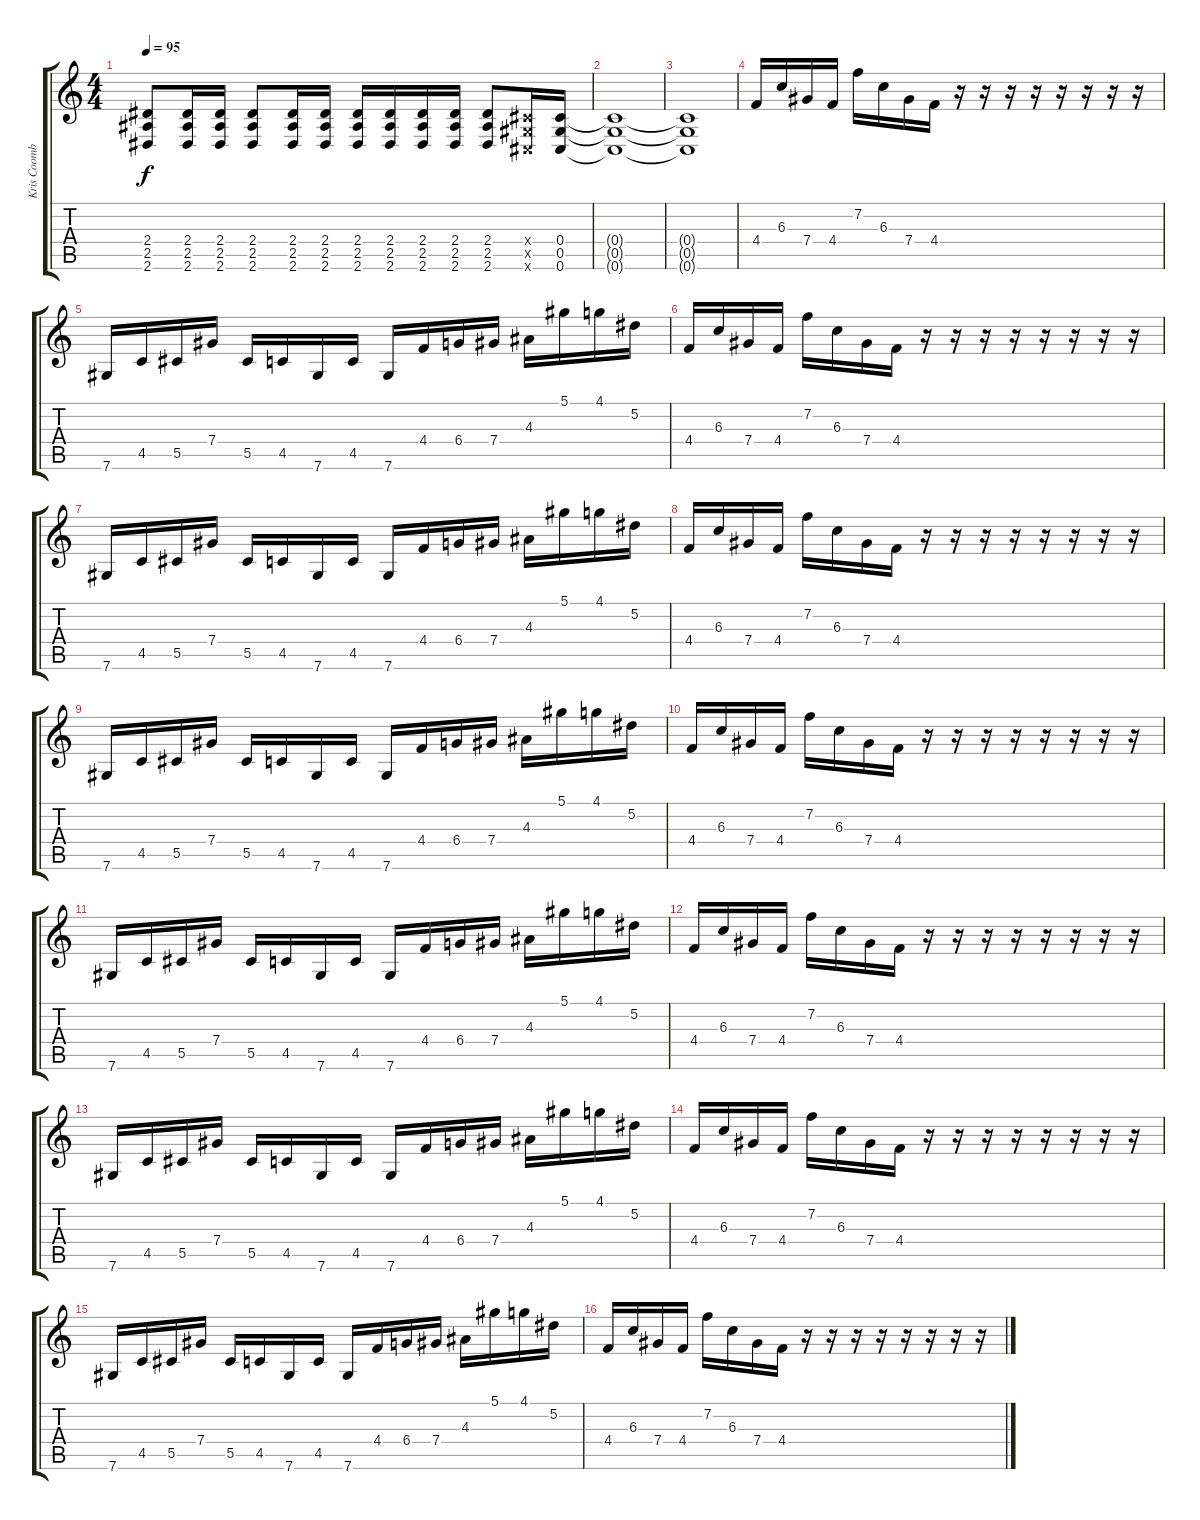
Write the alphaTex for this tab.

\track ("Kris Coombs" "Kris Coomb") {instrument distortionguitar}
\staff {score tabs}
\tuning (Eb4 Bb3 Gb3 Db3 Ab2 Db2) {hide}
\ts (4 4)
\tempo 95
\clef g2
\ks c
(2.4{t} 2.5{t} 2.6{t}).8{dy f} (2.4 2.5 2.6).16 (2.4 2.5 2.6).16 (2.4 2.5 2.6).8 (2.4 2.5 2.6).16 (2.4 2.5 2.6).16 (2.4 2.5 2.6).16 (2.4 2.5 2.6).16 (2.4 2.5 2.6).16 (2.4 2.5 2.6).16 (2.4 2.5 2.6).8 (0.4{x} 0.5{x} 0.6{x}).16 (0.4 0.5 0.6).16 |
(0.4{t} 0.5{t} 0.6{t}).1 |
(0.4{t} 0.5{t} 0.6{t}).1 |
4.4.16 6.3.16 7.4.16 4.4.16 7.2.16 6.3.16 7.4.16 4.4.16 r.16 r.16 r.16 r.16 r.16 r.16 r.16 r.16 |
7.6.16 4.5.16 5.5.16 7.4.16 5.5.16 4.5.16 7.6.16 4.5.16 7.6.16 4.4.16 6.4.16 7.4.16 4.3.16 5.1.16 4.1.16 5.2.16 |
4.4.16 6.3.16 7.4.16 4.4.16 7.2.16 6.3.16 7.4.16 4.4.16 r.16 r.16 r.16 r.16 r.16 r.16 r.16 r.16 |
7.6.16 4.5.16 5.5.16 7.4.16 5.5.16 4.5.16 7.6.16 4.5.16 7.6.16 4.4.16 6.4.16 7.4.16 4.3.16 5.1.16 4.1.16 5.2.16 |
4.4.16 6.3.16 7.4.16 4.4.16 7.2.16 6.3.16 7.4.16 4.4.16 r.16 r.16 r.16 r.16 r.16 r.16 r.16 r.16 |
7.6.16 4.5.16 5.5.16 7.4.16 5.5.16 4.5.16 7.6.16 4.5.16 7.6.16 4.4.16 6.4.16 7.4.16 4.3.16 5.1.16 4.1.16 5.2.16 |
4.4.16 6.3.16 7.4.16 4.4.16 7.2.16 6.3.16 7.4.16 4.4.16 r.16 r.16 r.16 r.16 r.16 r.16 r.16 r.16 |
7.6.16 4.5.16 5.5.16 7.4.16 5.5.16 4.5.16 7.6.16 4.5.16 7.6.16 4.4.16 6.4.16 7.4.16 4.3.16 5.1.16 4.1.16 5.2.16 |
4.4.16 6.3.16 7.4.16 4.4.16 7.2.16 6.3.16 7.4.16 4.4.16 r.16 r.16 r.16 r.16 r.16 r.16 r.16 r.16 |
7.6.16 4.5.16 5.5.16 7.4.16 5.5.16 4.5.16 7.6.16 4.5.16 7.6.16 4.4.16 6.4.16 7.4.16 4.3.16 5.1.16 4.1.16 5.2.16 |
4.4.16 6.3.16 7.4.16 4.4.16 7.2.16 6.3.16 7.4.16 4.4.16 r.16 r.16 r.16 r.16 r.16 r.16 r.16 r.16 |
7.6.16 4.5.16 5.5.16 7.4.16 5.5.16 4.5.16 7.6.16 4.5.16 7.6.16 4.4.16 6.4.16 7.4.16 4.3.16 5.1.16 4.1.16 5.2.16 |
4.4.16 6.3.16 7.4.16 4.4.16 7.2.16 6.3.16 7.4.16 4.4.16 r.16 r.16 r.16 r.16 r.16 r.16 r.16 r.16
